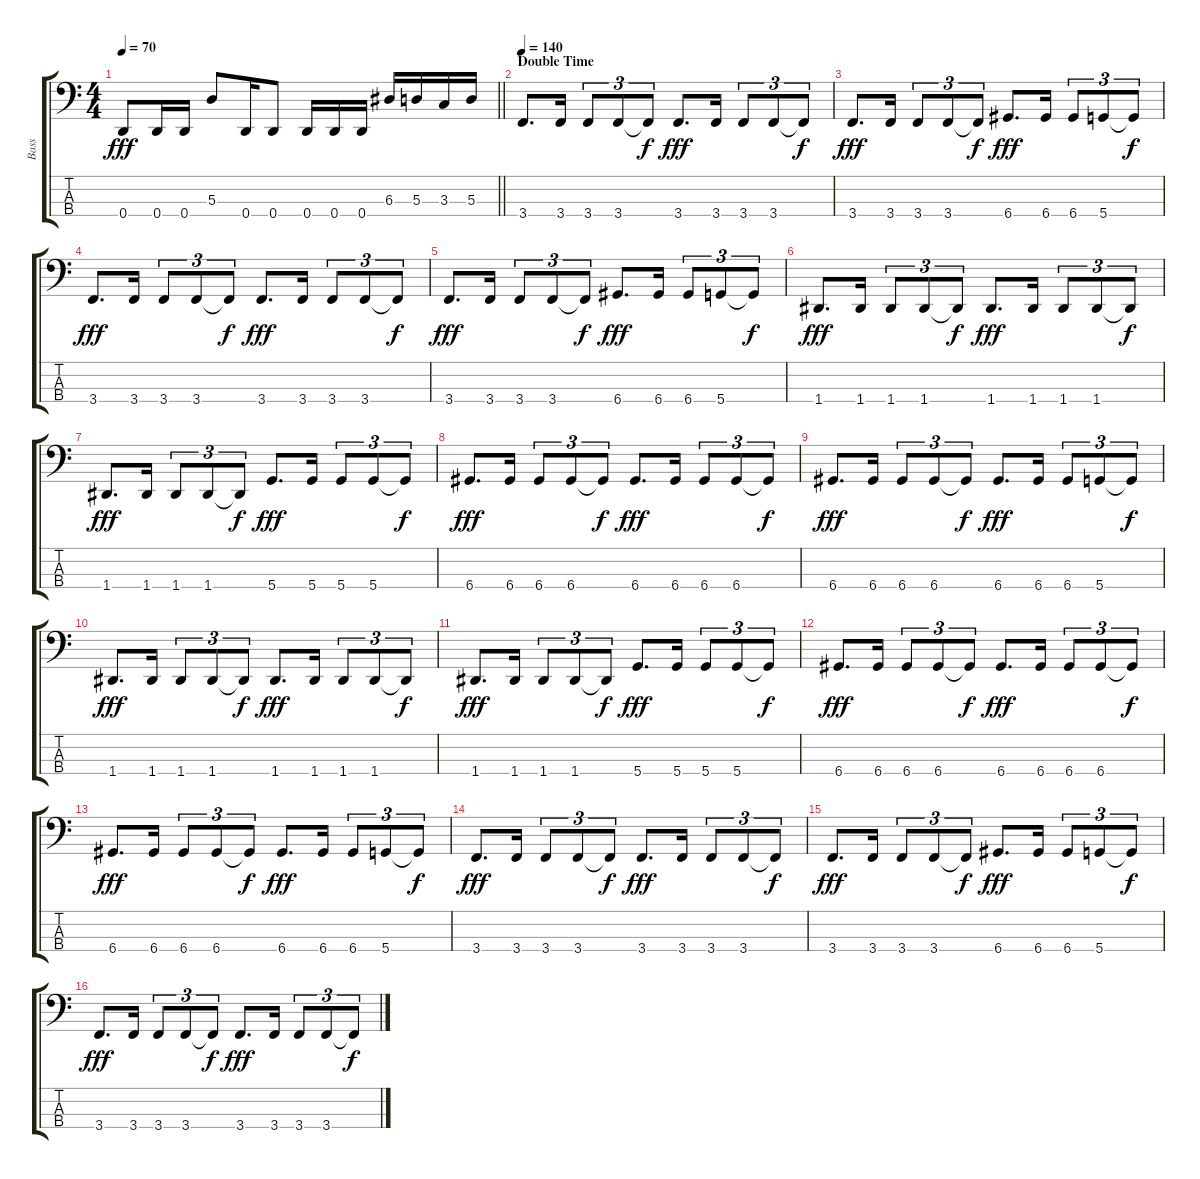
\track ("Bass" "Bass") {instrument electricbasspick}
\staff {score tabs}
\tuning (G2 D2 A1 D1) {hide}
\ts (4 4)
\tempo 70
\clef f4
\barLineRight lightlight
\ks c
0.4.8{dy fff} 0.4.16 0.4.16 5.3.8 0.4.16 0.4.8 0.4.16 0.4.16 0.4.16 6.3.16 5.3.16 3.3.16 5.3.16 |
\section ("" "Double Time")
\tempo 140
3.4.8{d} 3.4.16 3.4.8{tu (3 2)} 3.4.8{tu (3 2)} 3.4{t}.8{tu (3 2) dy f} 3.4.8{d dy fff} 3.4.16 3.4.8{tu (3 2)} 3.4.8{tu (3 2)} 3.4{t}.8{tu (3 2) dy f} |
3.4.8{d dy fff} 3.4.16 3.4.8{tu (3 2)} 3.4.8{tu (3 2)} 3.4{t}.8{tu (3 2) dy f} 6.4.8{d dy fff} 6.4.16 6.4.8{tu (3 2)} 5.4.8{tu (3 2)} 5.4{t}.8{tu (3 2) dy f} |
3.4.8{d dy fff} 3.4.16 3.4.8{tu (3 2)} 3.4.8{tu (3 2)} 3.4{t}.8{tu (3 2) dy f} 3.4.8{d dy fff} 3.4.16 3.4.8{tu (3 2)} 3.4.8{tu (3 2)} 3.4{t}.8{tu (3 2) dy f} |
3.4.8{d dy fff} 3.4.16 3.4.8{tu (3 2)} 3.4.8{tu (3 2)} 3.4{t}.8{tu (3 2) dy f} 6.4.8{d dy fff} 6.4.16 6.4.8{tu (3 2)} 5.4.8{tu (3 2)} 5.4{t}.8{tu (3 2) dy f} |
1.4.8{d dy fff} 1.4.16 1.4.8{tu (3 2)} 1.4.8{tu (3 2)} 1.4{t}.8{tu (3 2) dy f} 1.4.8{d dy fff} 1.4.16 1.4.8{tu (3 2)} 1.4.8{tu (3 2)} 1.4{t}.8{tu (3 2) dy f} |
1.4.8{d dy fff} 1.4.16 1.4.8{tu (3 2)} 1.4.8{tu (3 2)} 1.4{t}.8{tu (3 2) dy f} 5.4.8{d dy fff} 5.4.16 5.4.8{tu (3 2)} 5.4.8{tu (3 2)} 5.4{t}.8{tu (3 2) dy f} |
6.4.8{d dy fff} 6.4.16 6.4.8{tu (3 2)} 6.4.8{tu (3 2)} 6.4{t}.8{tu (3 2) dy f} 6.4.8{d dy fff} 6.4.16 6.4.8{tu (3 2)} 6.4.8{tu (3 2)} 6.4{t}.8{tu (3 2) dy f} |
6.4.8{d dy fff} 6.4.16 6.4.8{tu (3 2)} 6.4.8{tu (3 2)} 6.4{t}.8{tu (3 2) dy f} 6.4.8{d dy fff} 6.4.16 6.4.8{tu (3 2)} 5.4.8{tu (3 2)} 5.4{t}.8{tu (3 2) dy f} |
1.4.8{d dy fff} 1.4.16 1.4.8{tu (3 2)} 1.4.8{tu (3 2)} 1.4{t}.8{tu (3 2) dy f} 1.4.8{d dy fff} 1.4.16 1.4.8{tu (3 2)} 1.4.8{tu (3 2)} 1.4{t}.8{tu (3 2) dy f} |
1.4.8{d dy fff} 1.4.16 1.4.8{tu (3 2)} 1.4.8{tu (3 2)} 1.4{t}.8{tu (3 2) dy f} 5.4.8{d dy fff} 5.4.16 5.4.8{tu (3 2)} 5.4.8{tu (3 2)} 5.4{t}.8{tu (3 2) dy f} |
6.4.8{d dy fff} 6.4.16 6.4.8{tu (3 2)} 6.4.8{tu (3 2)} 6.4{t}.8{tu (3 2) dy f} 6.4.8{d dy fff} 6.4.16 6.4.8{tu (3 2)} 6.4.8{tu (3 2)} 6.4{t}.8{tu (3 2) dy f} |
6.4.8{d dy fff} 6.4.16 6.4.8{tu (3 2)} 6.4.8{tu (3 2)} 6.4{t}.8{tu (3 2) dy f} 6.4.8{d dy fff} 6.4.16 6.4.8{tu (3 2)} 5.4.8{tu (3 2)} 5.4{t}.8{tu (3 2) dy f} |
3.4.8{d dy fff} 3.4.16 3.4.8{tu (3 2)} 3.4.8{tu (3 2)} 3.4{t}.8{tu (3 2) dy f} 3.4.8{d dy fff} 3.4.16 3.4.8{tu (3 2)} 3.4.8{tu (3 2)} 3.4{t}.8{tu (3 2) dy f} |
3.4.8{d dy fff} 3.4.16 3.4.8{tu (3 2)} 3.4.8{tu (3 2)} 3.4{t}.8{tu (3 2) dy f} 6.4.8{d dy fff} 6.4.16 6.4.8{tu (3 2)} 5.4.8{tu (3 2)} 5.4{t}.8{tu (3 2) dy f} |
3.4.8{d dy fff} 3.4.16 3.4.8{tu (3 2)} 3.4.8{tu (3 2)} 3.4{t}.8{tu (3 2) dy f} 3.4.8{d dy fff} 3.4.16 3.4.8{tu (3 2)} 3.4.8{tu (3 2)} 3.4{t}.8{tu (3 2) dy f}
